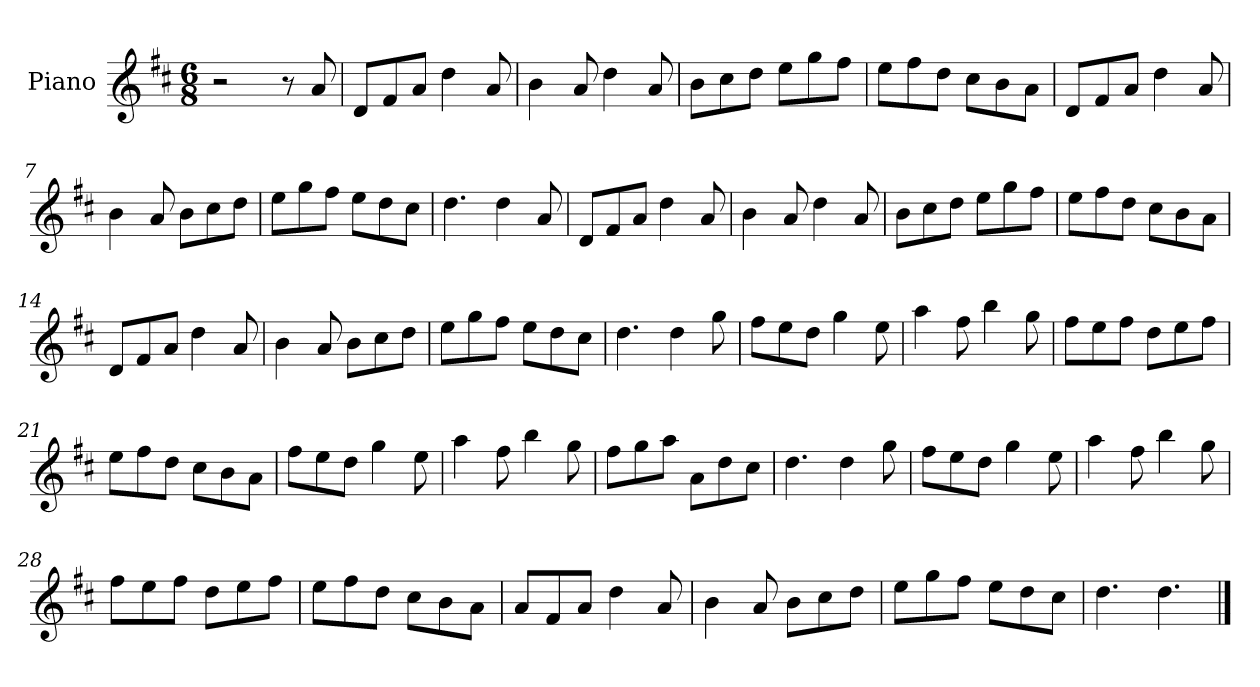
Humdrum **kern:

**kern
*part1
*staff1
*I"Piano
*I'Pno
*clefG2
*k[f#c#]
*M6/8
=1
2r
8r
8a/
=2
8d/L
8f#/
8a/J
4dd\
8a/
=3
4b\
8a/
4dd\
8a/
=4
8b\L
8cc#\
8dd\J
8ee\L
8gg\
8ff#\J
=5
8ee\L
8ff#\
8dd\J
8cc#\L
8b\
8a\J
=6
8d/L
8f#/
8a/J
4dd\
8a/
=7
4b\
8a/
8b\L
8cc#\
8dd\J
=8
8ee\L
8gg\
8ff#\J
8ee\L
8dd\
8cc#\J
=9
4.dd\
4dd\
8a/
=10
8d/L
8f#/
8a/J
4dd\
8a/
=11
4b\
8a/
4dd\
8a/
=12
8b\L
8cc#\
8dd\J
8ee\L
8gg\
8ff#\J
=13
8ee\L
8ff#\
8dd\J
8cc#\L
8b\
8a\J
=14
8d/L
8f#/
8a/J
4dd\
8a/
=15
4b\
8a/
8b\L
8cc#\
8dd\J
=16
8ee\L
8gg\
8ff#\J
8ee\L
8dd\
8cc#\J
=17
4.dd\
4dd\
8gg\
=18
8ff#\L
8ee\
8dd\J
4gg\
8ee\
=19
4aa\
8ff#\
4bb\
8gg\
=20
8ff#\L
8ee\
8ff#\J
8dd\L
8ee\
8ff#\J
=21
8ee\L
8ff#\
8dd\J
8cc#\L
8b\
8a\J
=22
8ff#\L
8ee\
8dd\J
4gg\
8ee\
=23
4aa\
8ff#\
4bb\
8gg\
=24
8ff#\L
8gg\
8aa\J
8a\L
8dd\
8cc#\J
=25
4.dd\
4dd\
8gg\
=26
8ff#\L
8ee\
8dd\J
4gg\
8ee\
=27
4aa\
8ff#\
4bb\
8gg\
=28
8ff#\L
8ee\
8ff#\J
8dd\L
8ee\
8ff#\J
=29
8ee\L
8ff#\
8dd\J
8cc#\L
8b\
8a\J
=30
8a/L
8f#/
8a/J
4dd\
8a/
=31
4b\
8a/
8b\L
8cc#\
8dd\J
=32
8ee\L
8gg\
8ff#\J
8ee\L
8dd\
8cc#\J
=33
4.dd\
4.dd\
==
*-
